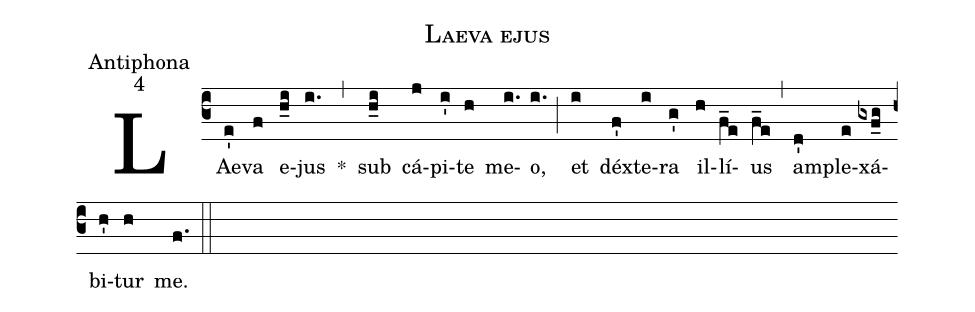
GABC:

name:Laeva ejus;
office-part:Antiphona;
mode:4;
%%
(c3) LAe(e')va(f) e(h_i)jus(i.) *(,) sub(h_i) cá(j)pi(i')te(h) me(i.)o,(i.) (;) et(i) déx(f')te(i)ra(g') il(h)lí(f_e)us(f_e) (,) am(d')ple(e)xá(gxf_g)bi(h')tur(h) me.(f.) (::)
